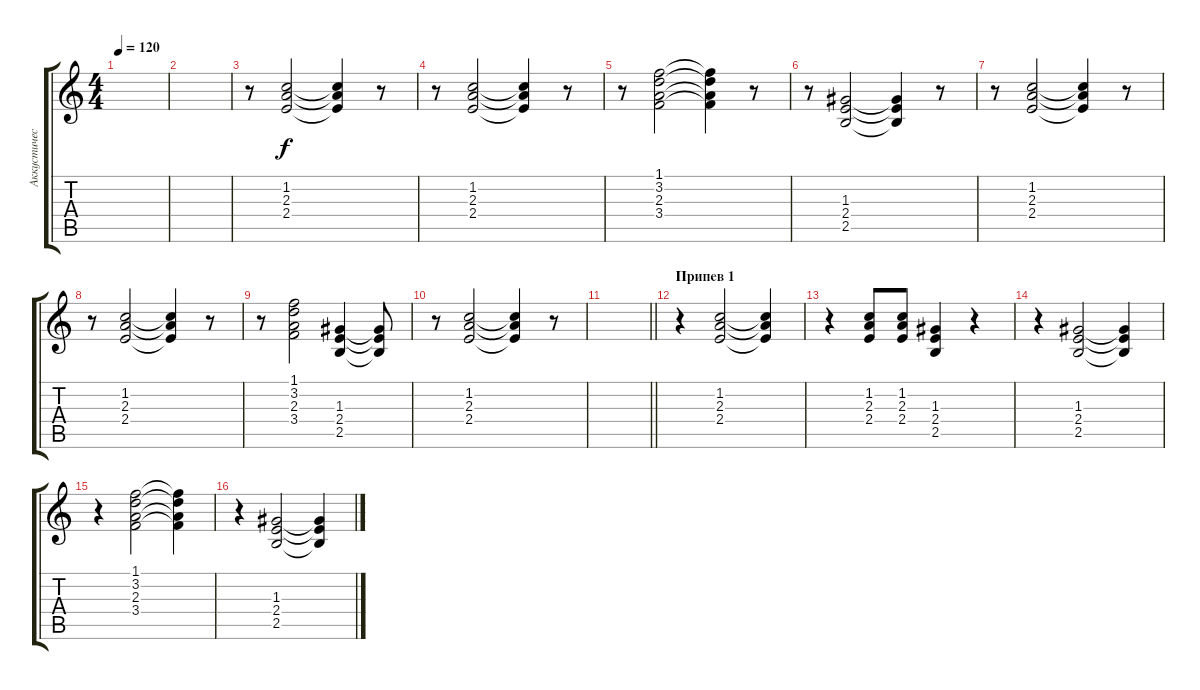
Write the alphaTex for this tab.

\track ("Аккустическая гитара" "Аккустичес") {instrument acousticguitarsteel}
\staff {score tabs}
\tuning (E4 B3 G3 D3 A2 E2) {hide}
\ts (4 4)
\tempo 120
\clef g2
\ks c
|
|
r.8 (1.2 2.3 2.4).2 (1.2{t} 2.3{t} 2.4{t}).4 r.8 |
r.8 (1.2 2.3 2.4).2 (1.2{t} 2.3{t} 2.4{t}).4 r.8 |
r.8 (1.1 3.2 2.3 3.4).2 (1.1{t} 3.2{t} 2.3{t} 3.4{t}).4 r.8 |
r.8 (1.3 2.4 2.5).2 (1.3{t} 2.4{t} 2.5{t}).4 r.8 |
r.8 (1.2 2.3 2.4).2 (1.2{t} 2.3{t} 2.4{t}).4 r.8 |
r.8 (1.2 2.3 2.4).2 (1.2{t} 2.3{t} 2.4{t}).4 r.8 |
r.8 (1.1 3.2 2.3 3.4).2 (1.3 2.4 2.5).4 (1.3{t} 2.4{t} 2.5{t}).8 |
r.8 (1.2 2.3 2.4).2 (1.2{t} 2.3{t} 2.4{t}).4 r.8 |
\barLineRight lightlight
|
\section ("" "Припев 1")
r.4 (1.2 2.3 2.4).2 (1.2{t} 2.3{t} 2.4{t}).4 |
r.4 (1.2 2.3 2.4).8 (1.2 2.3 2.4).8 (1.3 2.4 2.5).4 r.4 |
r.4 (1.3 2.4 2.5).2 (1.3{t} 2.4{t} 2.5{t}).4 |
r.4 (1.1 3.2 2.3 3.4).2 (1.1{t} 3.2{t} 2.3{t} 3.4{t}).4 |
r.4 (1.3 2.4 2.5).2 (1.3{t} 2.4{t} 2.5{t}).4
